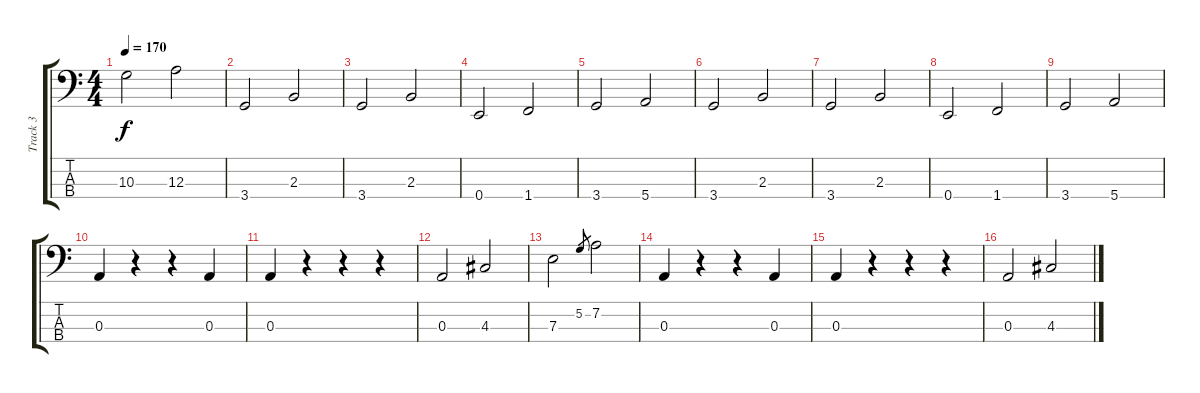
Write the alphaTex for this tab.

\track ("Track 3" "Track 3") {instrument fretlessbass}
\staff {score tabs}
\tuning (G2 D2 A1 E1) {hide}
\ts (4 4)
\tempo 170
\clef f4
\ks c
10.3.2{dy f} 12.3.2 |
3.4.2 2.3.2 |
3.4.2 2.3.2 |
0.4.2 1.4.2 |
3.4.2 5.4.2 |
3.4.2 2.3.2 |
3.4.2 2.3.2 |
0.4.2 1.4.2 |
3.4.2 5.4.2 |
0.3.4 r.4 r.4 0.3.4 |
0.3.4 r.4 r.4 r.4 |
0.3.2 4.3.2 |
7.3.2 5.2.8{gr} 7.2.2 |
0.3.4 r.4 r.4 0.3.4 |
0.3.4 r.4 r.4 r.4 |
0.3.2 4.3.2
